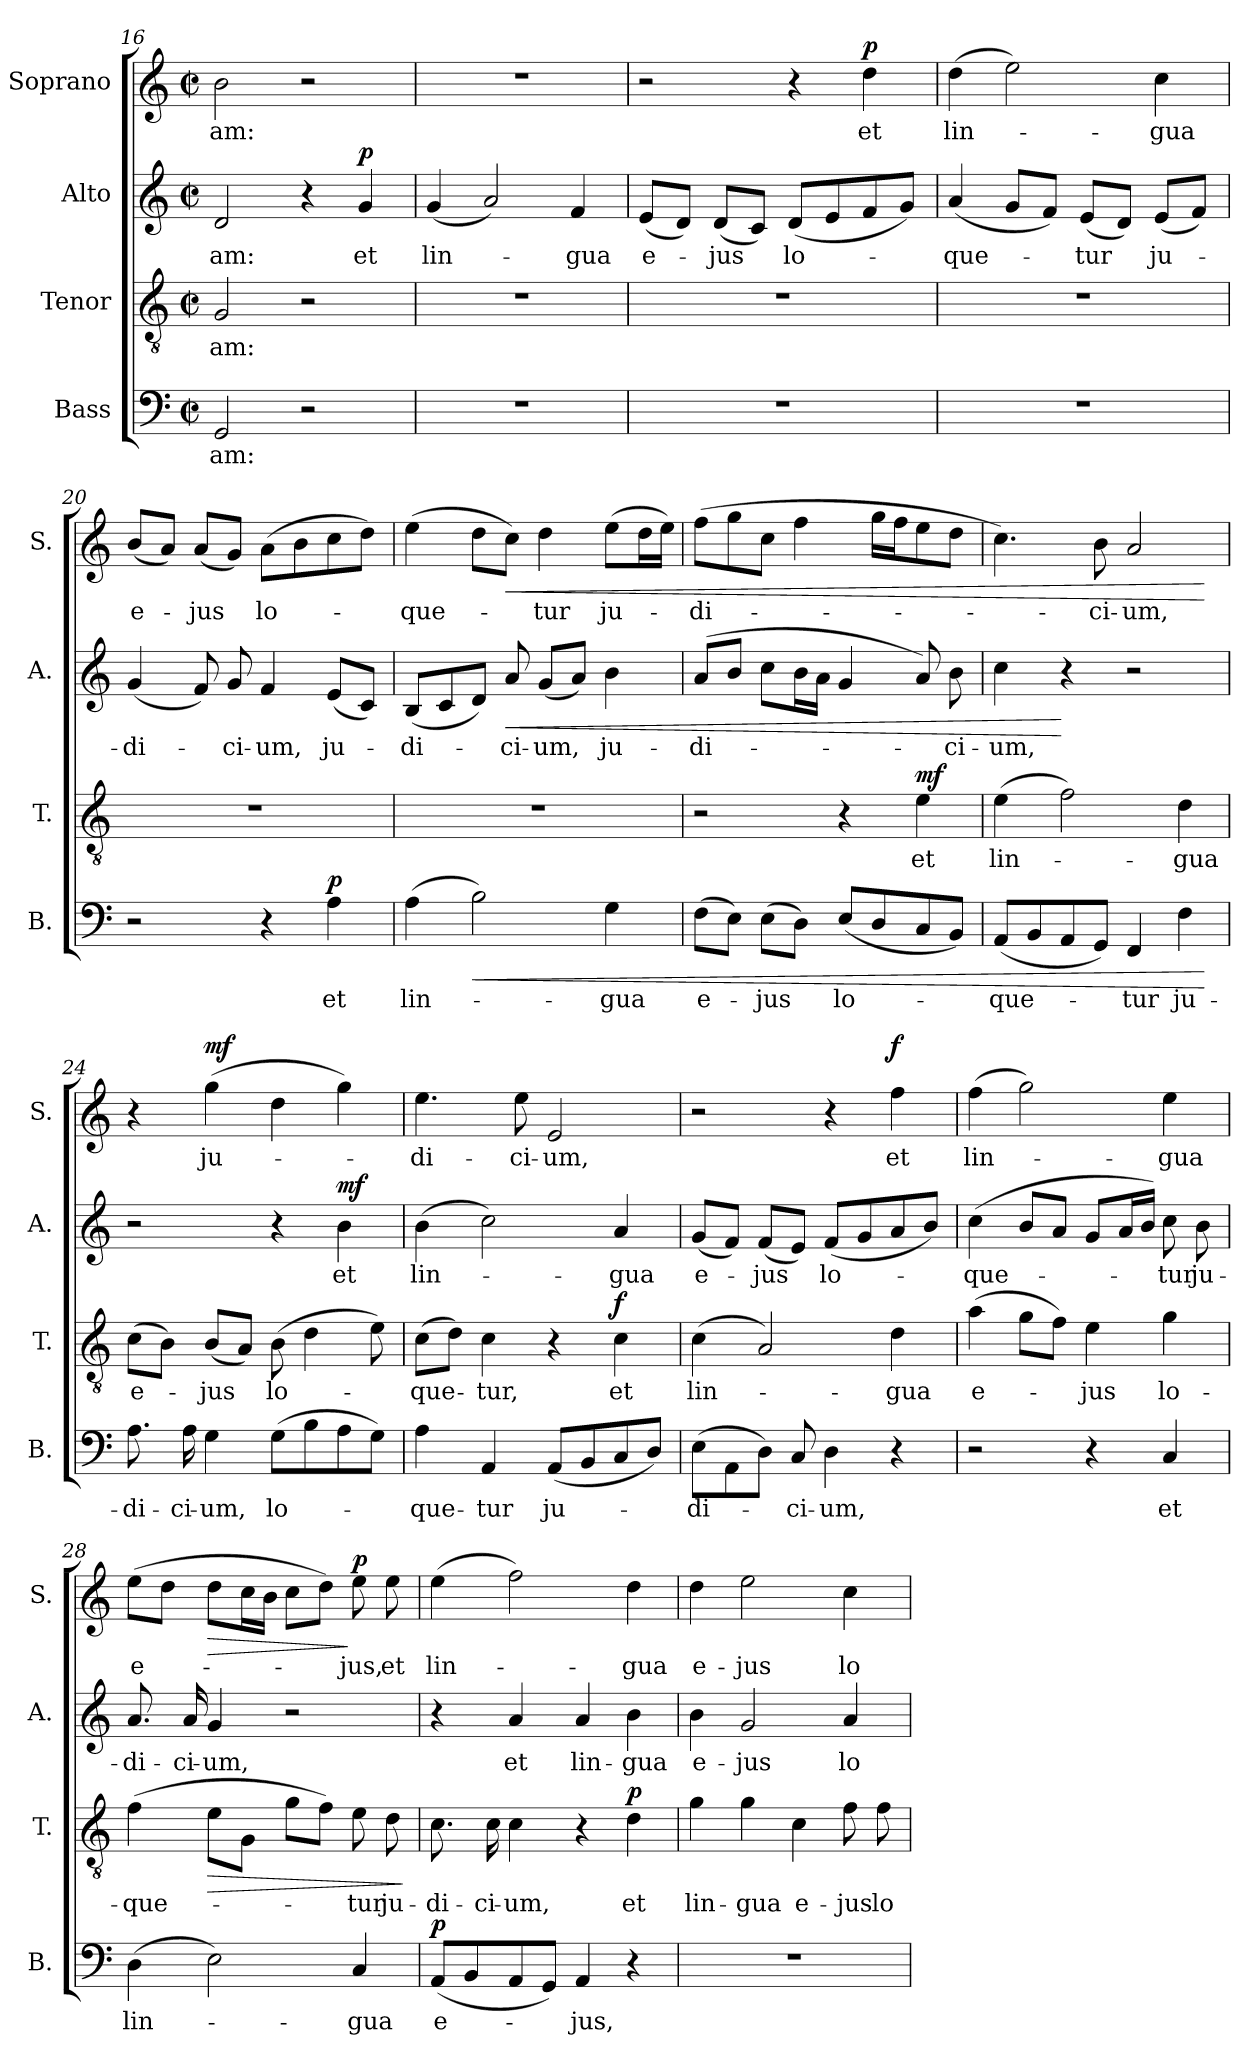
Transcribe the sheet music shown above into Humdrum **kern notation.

**kern	**text	**dynam	**kern	**text	**dynam	**kern	**text	**dynam	**kern	**text	**dynam
*part4	*part4	*part4	*part3	*part3	*part3	*part2	*part2	*part2	*part1	*part1	*part1
*staff4	*staff4	*staff4	*staff3	*staff3	*staff3	*staff2	*staff2	*staff2	*staff1	*staff1	*staff1
*I"Bass	*	*	*I"Tenor	*	*	*I"Alto	*	*	*I"Soprano	*	*
*I'B.	*	*	*I'T.	*	*	*I'A.	*	*	*I'S.	*	*
*clefF4	*	*	*clefGv2	*	*	*clefG2	*	*	*clefG2	*	*
*k[]	*	*	*k[]	*	*	*k[]	*	*	*k[]	*	*
*M2/2	*	*	*M2/2	*	*	*M2/2	*	*	*M2/2	*	*
*met(c|)	*	*	*met(c|)	*	*	*met(c|)	*	*	*met(c|)	*	*
=16	=16	=16	=16	=16	=16	=16	=16	=16	=16	=16	=16
!	!LO:LY:b	!	!	!LO:LY:b	!	!	!LO:LY:b	!	!	!LO:LY:b	!
2GG/	-am:	.	2G/	-am:	.	2d/	-am:	.	2b\	-am:	.
2r	.	.	2r	.	.	4r	.	.	2r	.	.
!	!	!	!	!	!	!	!LO:LY:b	!LO:DY:a	!	!	!
.	.	.	.	.	.	4g/	et	p	.	.	.
=17	=17	=17	=17	=17	=17	=17	=17	=17	=17	=17	=17
!	!	!	!	!	!	!	!LO:LY:b	!	!	!	!
1r	.	.	1r	.	.	(4g/	lin-	.	1r	.	.
.	.	.	.	.	.	2a/)	.	.	.	.	.
!	!	!	!	!	!	!	!LO:LY:b	!	!	!	!
.	.	.	.	.	.	4f/	-gua	.	.	.	.
=18	=18	=18	=18	=18	=18	=18	=18	=18	=18	=18	=18
!	!	!	!	!	!	!	!LO:LY:b	!	!	!	!
1r	.	.	1r	.	.	(8e/L	e-	.	2r	.	.
.	.	.	.	.	.	8d/J)	.	.	.	.	.
!	!	!	!	!	!	!	!LO:LY:b	!	!	!	!
.	.	.	.	.	.	(8d/L	-jus	.	.	.	.
.	.	.	.	.	.	8c/J)	.	.	.	.	.
!	!	!	!	!	!	!	!LO:LY:b	!	!	!	!
.	.	.	.	.	.	(8d/L	lo-	.	4r	.	.
.	.	.	.	.	.	8e/	.	.	.	.	.
!	!	!	!	!	!	!	!	!	!	!LO:LY:b	!LO:DY:a
.	.	.	.	.	.	8f/	.	.	4dd\	et	p
.	.	.	.	.	.	8g/J)	.	.	.	.	.
=19	=19	=19	=19	=19	=19	=19	=19	=19	=19	=19	=19
!	!	!	!	!	!	!	!LO:LY:b	!	!	!LO:LY:b	!
1r	.	.	1r	.	.	(4a/	-que-	.	(4dd\	lin-	.
.	.	.	.	.	.	8g/L	.	.	2ee\)	.	.
.	.	.	.	.	.	8f/J)	.	.	.	.	.
!	!	!	!	!	!	!	!LO:LY:b	!	!	!	!
.	.	.	.	.	.	(8e/L	-tur	.	.	.	.
.	.	.	.	.	.	8d/J)	.	.	.	.	.
!	!	!	!	!	!	!	!LO:LY:b	!	!	!LO:LY:b	!
.	.	.	.	.	.	(8e/L	ju-	.	4cc\	-gua	.
.	.	.	.	.	.	8f/J)	.	.	.	.	.
!!LO:LB:g=z
=20	=20	=20	=20	=20	=20	=20	=20	=20	=20	=20	=20
!	!	!	!	!	!	!	!LO:LY:b	!	!	!LO:LY:b	!
2r	.	.	1r	.	.	(4g/	-di-	.	(8b/L	e-	.
.	.	.	.	.	.	.	.	.	8a/J)	.	.
!	!	!	!	!	!	!	!	!	!	!LO:LY:b	!
.	.	.	.	.	.	8f/)	.	.	(8a/L	-jus	.
!	!	!	!	!	!	!	!LO:LY:b	!	!	!	!
.	.	.	.	.	.	8g/	-ci-	.	8g/J)	.	.
!	!	!	!	!	!	!	!LO:LY:b	!	!	!LO:LY:b	!
4r	.	.	.	.	.	4f/	-um,	.	(8a\L	lo-	.
.	.	.	.	.	.	.	.	.	8b\	.	.
!	!LO:LY:b	!LO:DY:a	!	!	!	!	!LO:LY:b	!	!	!	!
4A\	et	p	.	.	.	(8e/L	ju-	.	8cc\	.	.
.	.	.	.	.	.	8c/J)	.	.	8dd\J)	.	.
=21	=21	=21	=21	=21	=21	=21	=21	=21	=21	=21	=21
!	!LO:LY:b	!	!	!	!	!	!LO:LY:b	!	!	!LO:LY:b	!
(4A\	lin-	.	1r	.	.	(8B/L	-di-	.	(4ee\	-que-	.
.	.	.	.	.	.	8c/	.	.	.	.	.
!	!	!LO:HP:b	!	!	!	!	!	!	!	!	!
2B\)	.	<	.	.	.	8d/J)	.	.	8dd\L	.	.
!	!	!	!	!	!	!	!LO:LY:b	!LO:HP:b	!	!	!LO:HP:b
.	.	.	.	.	.	8a/	-ci-	<	8cc\J)	.	<
!	!	!	!	!	!	!	!LO:LY:b	!	!	!LO:LY:b	!
.	.	.	.	.	.	(8g/L	-um,	.	4dd\	-tur	.
.	.	.	.	.	.	8a/J)	.	.	.	.	.
!	!LO:LY:b	!	!	!	!	!	!LO:LY:b	!	!	!LO:LY:b	!
4G\	-gua	.	.	.	.	4b\	ju-	.	(8ee\L	ju-	.
.	.	.	.	.	.	.	.	.	16dd\L	.	.
.	.	.	.	.	.	.	.	.	16ee\JJ)	.	.
=22	=22	=22	=22	=22	=22	=22	=22	=22	=22	=22	=22
!	!LO:LY:b	!	!	!	!	!	!LO:LY:b	!	!	!LO:LY:b	!
(8F\L	e-	.	2r	.	.	(>8a/L	-di-	.	(8ff\L	-di-	.
8E\J)	.	.	.	.	.	8b/J	.	.	8gg\	.	.
!	!LO:LY:b	!	!	!	!	!	!	!	!	!	!
(8E\L	-jus	.	.	.	.	8cc\L	.	.	8cc\J	.	.
8D\J)	.	.	.	.	.	16b\L	.	.	4ff\	.	.
.	.	.	.	.	.	16a\JJ	.	.	.	.	.
!	!LO:LY:b	!	!	!	!	!	!	!	!	!	!
(8E/L	lo-	.	4r	.	.	4g/	.	.	.	.	.
8D/	.	.	.	.	.	.	.	.	16gg\LL	.	.
.	.	.	.	.	.	.	.	.	16ff\J	.	.
!	!	!	!	!LO:LY:b	!LO:DY:a	!	!	!	!	!	!
8C/	.	.	4e\	et	mf	8a/)	.	.	8ee\	.	.
!	!	!	!	!	!	!	!LO:LY:b	!	!	!	!
8BB/J)	.	.	.	.	.	8b\	-ci-	.	8dd\J	.	.
=23	=23	=23	=23	=23	=23	=23	=23	=23	=23	=23	=23
!	!LO:LY:b	!	!	!LO:LY:b	!	!	!LO:LY:b	!	!	!	!
(8AA/L	-que-	.	(4e\	lin-	.	4cc\	-um,	.	4.cc\)	.	.
8BB/	.	.	.	.	.	.	.	.	.	.	.
8AA/	.	.	2f\)	.	.	4r	.	[	.	.	.
!	!	!	!	!	!	!	!	!	!	!LO:LY:b	!
8GG/J)	.	.	.	.	.	.	.	.	8b\	-ci-	.
!	!LO:LY:b	!	!	!	!	!	!	!	!	!LO:LY:b	!
4FF/	-tur	.	.	.	.	2r	.	.	2a/	-um,	.
!	!LO:LY:b	!	!	!LO:LY:b	!	!	!	!	!	!	!
4F\	ju-	.	4d\	-gua	.	.	.	.	.	.	.
.	.	[	.	.	.	.	.	.	.	.	[
=24	=24	=24	=24	=24	=24	=24	=24	=24	=24	=24	=24
!	!LO:LY:b	!	!	!LO:LY:b	!	!	!	!	!	!	!
8.A\	-di-	.	(8c\L	e-	.	2r	.	.	4r	.	.
.	.	.	8B\J)	.	.	.	.	.	.	.	.
!	!LO:LY:b	!	!	!	!	!	!	!	!	!	!
16A\	-ci-	.	.	.	.	.	.	.	.	.	.
!	!LO:LY:b	!	!	!LO:LY:b	!	!	!	!	!	!LO:LY:b	!LO:DY:a
4G\	-um,	.	(8B/L	-jus	.	.	.	.	(4gg\	ju-	mf
.	.	.	8A/J)	.	.	.	.	.	.	.	.
!	!LO:LY:b	!	!	!LO:LY:b	!	!	!	!	!	!	!
(8G\L	lo-	.	(8B\	lo-	.	4r	.	.	4dd\	.	.
8B\	.	.	4d\	.	.	.	.	.	.	.	.
!	!	!	!	!	!	!	!LO:LY:b	!LO:DY:a	!	!	!
8A\	.	.	.	.	.	4b\	et	mf	4gg\)	.	.
8G\J)	.	.	8e\)	.	.	.	.	.	.	.	.
!!LO:PB:g=z
=25	=25	=25	=25	=25	=25	=25	=25	=25	=25	=25	=25
!	!LO:LY:b	!	!	!LO:LY:b	!	!	!LO:LY:b	!	!	!LO:LY:b	!
4A\	-que-	.	(8c\L	-que-	.	(4b\	lin-	.	4.ee\	-di-	.
.	.	.	8d\J)	.	.	.	.	.	.	.	.
!	!LO:LY:b	!	!	!LO:LY:b	!	!	!	!	!	!	!
4AA/	-tur	.	4c\	-tur,	.	2cc\)	.	.	.	.	.
!	!	!	!	!	!	!	!	!	!	!LO:LY:b	!
.	.	.	.	.	.	.	.	.	8ee\	-ci-	.
!	!LO:LY:b	!	!	!	!	!	!	!	!	!LO:LY:b	!
(8AA/L	ju-	.	4r	.	.	.	.	.	2e/	-um,	.
8BB/	.	.	.	.	.	.	.	.	.	.	.
!	!	!	!	!LO:LY:b	!LO:DY:a	!	!LO:LY:b	!	!	!	!
8C/	.	.	4c\	et	f	4a/	-gua	.	.	.	.
8D/J)	.	.	.	.	.	.	.	.	.	.	.
=26	=26	=26	=26	=26	=26	=26	=26	=26	=26	=26	=26
!	!LO:LY:b	!	!	!LO:LY:b	!	!	!LO:LY:b	!	!	!	!
(>8E\L	-di-	.	(4c\	lin-	.	(8g/L	e-	.	2r	.	.
8AA\	.	.	.	.	.	8f/J)	.	.	.	.	.
!	!	!	!	!	!	!	!LO:LY:b	!	!	!	!
8D\J)	.	.	2A/)	.	.	(8f/L	-jus	.	.	.	.
!	!LO:LY:b	!	!	!	!	!	!	!	!	!	!
8C/	-ci-	.	.	.	.	8e/J)	.	.	.	.	.
!	!LO:LY:b	!	!	!	!	!	!LO:LY:b	!	!	!	!
4D\	-um,	.	.	.	.	(8f/L	lo-	.	4r	.	.
.	.	.	.	.	.	8g/	.	.	.	.	.
!	!	!	!	!LO:LY:b	!	!	!	!	!	!LO:LY:b	!LO:DY:a
4r	.	.	4d\	-gua	.	8a/	.	.	4ff\	et	f
.	.	.	.	.	.	8b/J)	.	.	.	.	.
=27	=27	=27	=27	=27	=27	=27	=27	=27	=27	=27	=27
!	!	!	!	!LO:LY:b	!	!	!LO:LY:b	!	!	!LO:LY:b	!
2r	.	.	(4a\	e-	.	(4cc\	-que-	.	(4ff\	lin-	.
.	.	.	8g\L	.	.	8b/L	.	.	2gg\)	.	.
.	.	.	8f\J)	.	.	8a/J	.	.	.	.	.
!	!	!	!	!LO:LY:b	!	!	!	!	!	!	!
4r	.	.	4e\	jus	.	8g/L	.	.	.	.	.
.	.	.	.	.	.	16a/L	.	.	.	.	.
.	.	.	.	.	.	16b/JJ)	.	.	.	.	.
!	!LO:LY:b	!	!	!LO:LY:b	!	!	!LO:LY:b	!	!	!LO:LY:b	!
4C/	et	.	4g\	lo-	.	8cc\	-tur	.	4ee\	-gua	.
!	!	!	!	!	!	!	!LO:LY:b	!	!	!	!
.	.	.	.	.	.	8b\	ju-	.	.	.	.
=28	=28	=28	=28	=28	=28	=28	=28	=28	=28	=28	=28
!	!LO:LY:b	!	!	!LO:LY:b	!	!	!LO:LY:b	!	!	!LO:LY:b	!
(4D\	lin-	.	(4f\	-que-	.	8.a/	-di-	.	(8ee\L	e-	.
.	.	.	.	.	.	.	.	.	8dd\J	.	.
!	!	!	!	!	!	!	!LO:LY:b	!	!	!	!
.	.	.	.	.	.	16a/	-ci-	.	.	.	.
!	!	!	!	!	!LO:HP:b	!	!LO:LY:b	!	!	!	!LO:HP:b
2E\)	.	.	8e\L	.	>	4g/	-um,	.	8dd\L	.	>
.	.	.	8G\J	.	.	.	.	.	16cc\L	.	.
.	.	.	.	.	.	.	.	.	16b\JJ	.	.
.	.	.	8g\L	.	.	2r	.	.	8cc\L	.	.
.	.	.	8f\J)	.	.	.	.	.	8dd\J)	.	.
!	!LO:LY:b	!	!	!LO:LY:b	!	!	!	!	!	!LO:LY:b	!LO:DY:n=1:a
4C/	-gua	.	8e\	-tur	.	.	.	.	8ee\	-jus,	] p
!	!	!	!	!LO:LY:b	!	!	!	!	!	!LO:LY:b	!
.	.	.	8d\	ju-	.	.	.	.	8ee\	et	.
.	.	.	.	.	]	.	.	.	.	.	.
=29	=29	=29	=29	=29	=29	=29	=29	=29	=29	=29	=29
!	!LO:LY:b	!LO:DY:a	!	!LO:LY:b	!	!	!	!	!	!LO:LY:b	!
(8AA/L	e-	p	8.c\	-di-	.	4r	.	.	(4ee\	lin-	.
8BB/	.	.	.	.	.	.	.	.	.	.	.
!	!	!	!	!LO:LY:b	!	!	!	!	!	!	!
.	.	.	16c\	-ci-	.	.	.	.	.	.	.
!	!	!	!	!LO:LY:b	!	!	!LO:LY:b	!	!	!	!
8AA/	.	.	4c\	-um,	.	4a/	et	.	2ff\)	.	.
8GG/J)	.	.	.	.	.	.	.	.	.	.	.
!	!LO:LY:b	!	!	!	!	!	!LO:LY:b	!	!	!	!
4AA/	-jus,	.	4r	.	.	4a/	lin-	.	.	.	.
!	!	!	!	!LO:LY:b	!LO:DY:a	!	!LO:LY:b	!	!	!LO:LY:b	!
4r	.	.	4d\	et	p	4b\	-gua	.	4dd\	-gua	.
!!LO:LB:g=z
=30	=30	=30	=30	=30	=30	=30	=30	=30	=30	=30	=30
!	!	!	!	!LO:LY:b	!	!	!LO:LY:b	!	!	!LO:LY:b	!
1r	.	.	4g\	lin-	.	4b\	e-	.	4dd\	e-	.
!	!	!	!	!LO:LY:b	!	!	!LO:LY:b	!	!	!LO:LY:b	!
.	.	.	4g\	-gua	.	2g/	-jus	.	2ee\	-jus	.
!	!	!	!	!LO:LY:b	!	!	!	!	!	!	!
.	.	.	4c\	e-	.	.	.	.	.	.	.
!	!	!	!	!LO:LY:b	!	!	!LO:LY:b	!	!	!LO:LY:b	!
.	.	.	8f\	-jus	.	4a/	lo-	.	4cc\	lo-	.
!	!	!	!	!LO:LY:b	!	!	!	!	!	!	!
.	.	.	8f\	lo-	.	.	.	.	.	.	.
=	=	=	=	=	=	=	=	=	=	=	=
*-	*-	*-	*-	*-	*-	*-	*-	*-	*-	*-	*-
